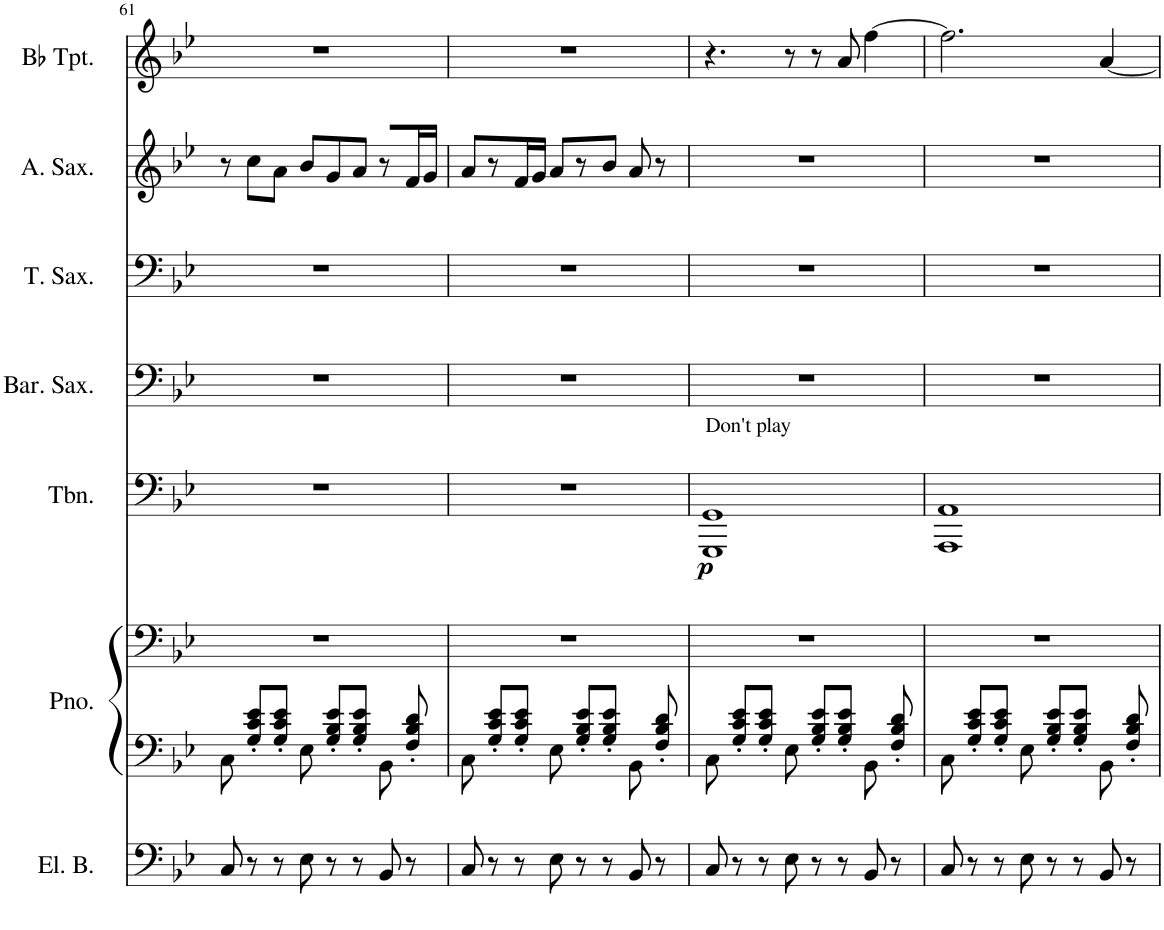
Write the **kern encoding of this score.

**kern	**kern	**kern	**kern	**dynam	**kern	**kern	**kern	**kern
*part7	*part6	*part6	*part5	*part5	*part4	*part3	*part2	*part1
*staff8	*staff7	*staff6	*staff5	*staff5	*staff4	*staff3	*staff2	*staff1
*I"Electric Bass	*I"Piano	*	*I"Trombone	*	*I"Baritone Saxophone	*I"Tenor Saxophone	*I"Alto Saxophone	*I"Bb Trumpet
*I'El. B.	*I'Pno.	*	*I'Tbn.	*	*I'Bar. Sax.	*I'T. Sax.	*I'A. Sax.	*I'Bb Tpt.
!!LO:PB:g=z
*clefF4	*clefF4	*clefF4	*clefF4	*	*clefF4	*clefF4	*clefG2	*clefG2
*Trd7c12	*	*	*	*	*Trd12c21	*Trd8c14	*Trd5c9	*Trd1c2
*k[b-e-]	*k[b-e-]	*k[b-e-]	*k[b-e-]	*	*k[b-e-]	*k[b-e-]	*k[b-e-]	*k[b-e-]
*M8/8	*M8/8	*M8/8	*M8/8	*	*M8/8	*M8/8	*M8/8	*M8/8
=61	=61	=61	=61	=61	=61	=61	=61	=61
8C/	8C\	1r	1r	.	1r	1r	8r	1r
8r	8G/' 8c/' 8e-/'L	.	.	.	.	.	8cc\L	.
8r	8G/' 8c/' 8e-/'J	.	.	.	.	.	8a\J	.
8E-\	8E-\	.	.	.	.	.	8b-/L	.
8r	8G/' 8B-/' 8e-/'L	.	.	.	.	.	8g/	.
8r	8G/' 8B-/' 8e-/'J	.	.	.	.	.	8a/J	.
8BB-/	8BB-\	.	.	.	.	.	8r	.
8r	8F/' 8B-/' 8d/'	.	.	.	.	.	16f/L	.
.	.	.	.	.	.	.	16g/JJ	.
=62	=62	=62	=62	=62	=62	=62	=62	=62
8C/	8C\	1r	1r	.	1r	1r	8a/L	1r
8r	8G/' 8c/' 8e-/'L	.	.	.	.	.	8r	.
8r	8G/' 8c/' 8e-/'J	.	.	.	.	.	16f/L	.
.	.	.	.	.	.	.	16g/JJ	.
8E-\	8E-\	.	.	.	.	.	8a/L	.
8r	8G/' 8B-/' 8e-/'L	.	.	.	.	.	8r	.
8r	8G/' 8B-/' 8e-/'J	.	.	.	.	.	8b-/J	.
8BB-/	8BB-\	.	.	.	.	.	8a/	.
8r	8F/' 8B-/' 8d/'	.	.	.	.	.	8r	.
=63	=63	=63	=63	=63	=63	=63	=63	=63
!	!	!	!LO:TX:a:t=Don't play	!	!	!	!	!
!	!	!	!	!LO:DY:b	!	!	!	!
8C/	8C\	1r	1GGG 1GG	p	1r	1r	1r	4.r
8r	8G/' 8c/' 8e-/'L	.	.	.	.	.	.	.
8r	8G/' 8c/' 8e-/'J	.	.	.	.	.	.	.
8E-\	8E-\	.	.	.	.	.	.	8r
8r	8G/' 8B-/' 8e-/'L	.	.	.	.	.	.	8r
8r	8G/' 8B-/' 8e-/'J	.	.	.	.	.	.	8a/
8BB-/	8BB-\	.	.	.	.	.	.	[4ff\
8r	8F/' 8B-/' 8d/'	.	.	.	.	.	.	.
=64	=64	=64	=64	=64	=64	=64	=64	=64
8C/	8C\	1r	1AAA 1AA	.	1r	1r	1r	2.ff\]
8r	8G/' 8c/' 8e-/'L	.	.	.	.	.	.	.
8r	8G/' 8c/' 8e-/'J	.	.	.	.	.	.	.
8E-\	8E-\	.	.	.	.	.	.	.
8r	8G/' 8B-/' 8e-/'L	.	.	.	.	.	.	.
8r	8G/' 8B-/' 8e-/'J	.	.	.	.	.	.	.
8BB-/	8BB-\	.	.	.	.	.	.	[4a/
8r	8F/' 8B-/' 8d/'	.	.	.	.	.	.	.
=	=	=	=	=	=	=	=	=
*-	*-	*-	*-	*-	*-	*-	*-	*-
